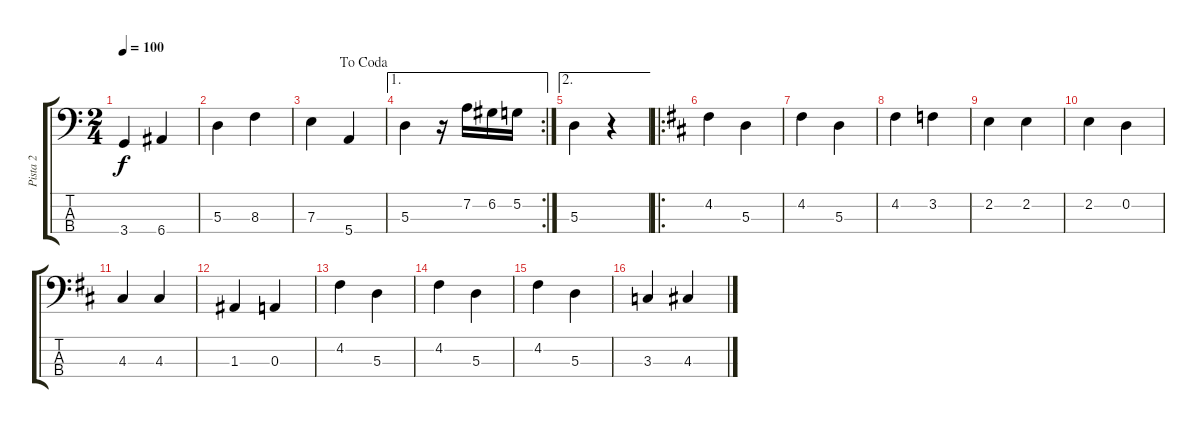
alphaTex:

\track ("Pista 2" "Pista 2") {instrument electricbassfinger}
\staff {score tabs}
\tuning (G2 D2 A1 E1) {hide}
\ts (2 4)
\tempo 100
\clef f4
\ks c
3.4.4{dy f} 6.4.4 |
5.3.4 8.3.4 |
\jump dacoda
7.3.4 5.4.4 |
\ae 1
\rc 2
5.3.4 r.16 7.2.16 6.2.16 5.2.16 |
\ae 2
5.3.4 r.4 |
\ro
\ks d
4.2.4 5.3.4 |
4.2.4 5.3.4 |
4.2.4 3.2.4 |
2.2.4 2.2.4 |
2.2.4 0.2.4 |
4.3.4 4.3.4 |
1.3.4 0.3.4 |
4.2.4 5.3.4 |
4.2.4 5.3.4 |
4.2.4 5.3.4 |
3.3.4 4.3.4
